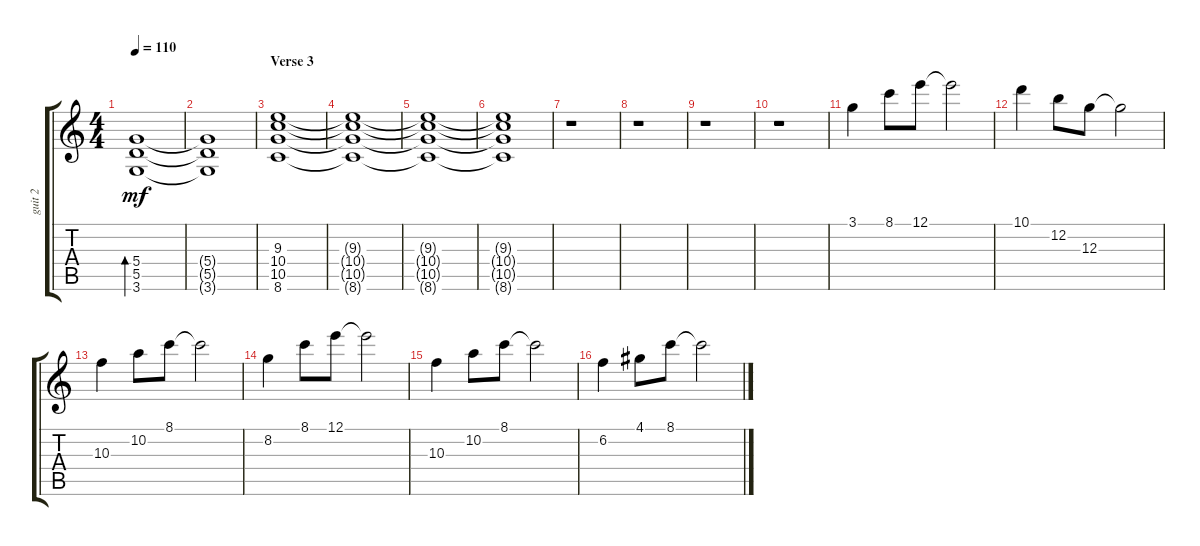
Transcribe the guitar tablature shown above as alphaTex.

\track ("guit 2" "guit 2") {instrument overdrivenguitar}
\staff {score tabs}
\tuning (E4 B3 G3 D3 A2 E2) {hide}
\ts (4 4)
\tempo 110
\clef g2
\ks c
(5.4 5.5 3.6).1{bd 120 dy mf} |
(5.4{t} 5.5{t} 3.6{t}).1 |
\section ("" "Verse 3")
(9.3 10.4 10.5 8.6).1 |
(9.3{t} 10.4{t} 10.5{t} 8.6{t}).1 |
(9.3{t} 10.4{t} 10.5{t} 8.6{t}).1 |
(9.3{t} 10.4{t} 10.5{t} 8.6{t}).1 |
r.1 |
r.1 |
r.1 |
r.1 |
3.1.4 8.1.8 12.1.8 12.1{t}.2 |
10.1.4 12.2.8 12.3.8 12.3{t}.2 |
10.3.4 10.2.8 8.1.8 8.1{t}.2 |
8.2.4 8.1.8 12.1.8 12.1{t}.2 |
10.3.4 10.2.8 8.1.8 8.1{t}.2 |
6.2.4 4.1.8 8.1.8 8.1{t}.2
